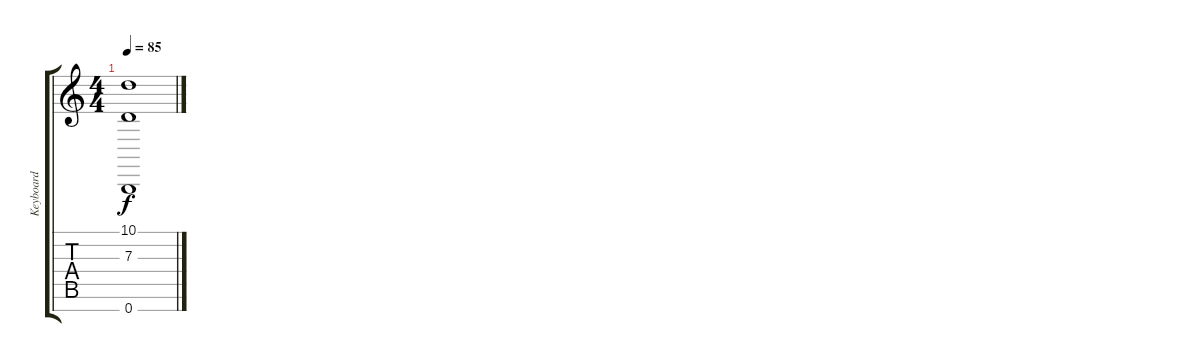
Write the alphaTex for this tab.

\track ("Keyboard" "Keyboard") {instrument stringensemble1}
\staff {score tabs}
\tuning (E4 B3 G3 D3 A2 E2 B1) {hide}
\ts (4 4)
\tempo 85
\clef g2
\ks c
(10.1{t} 7.3{t} 0.7).1{dy f}
